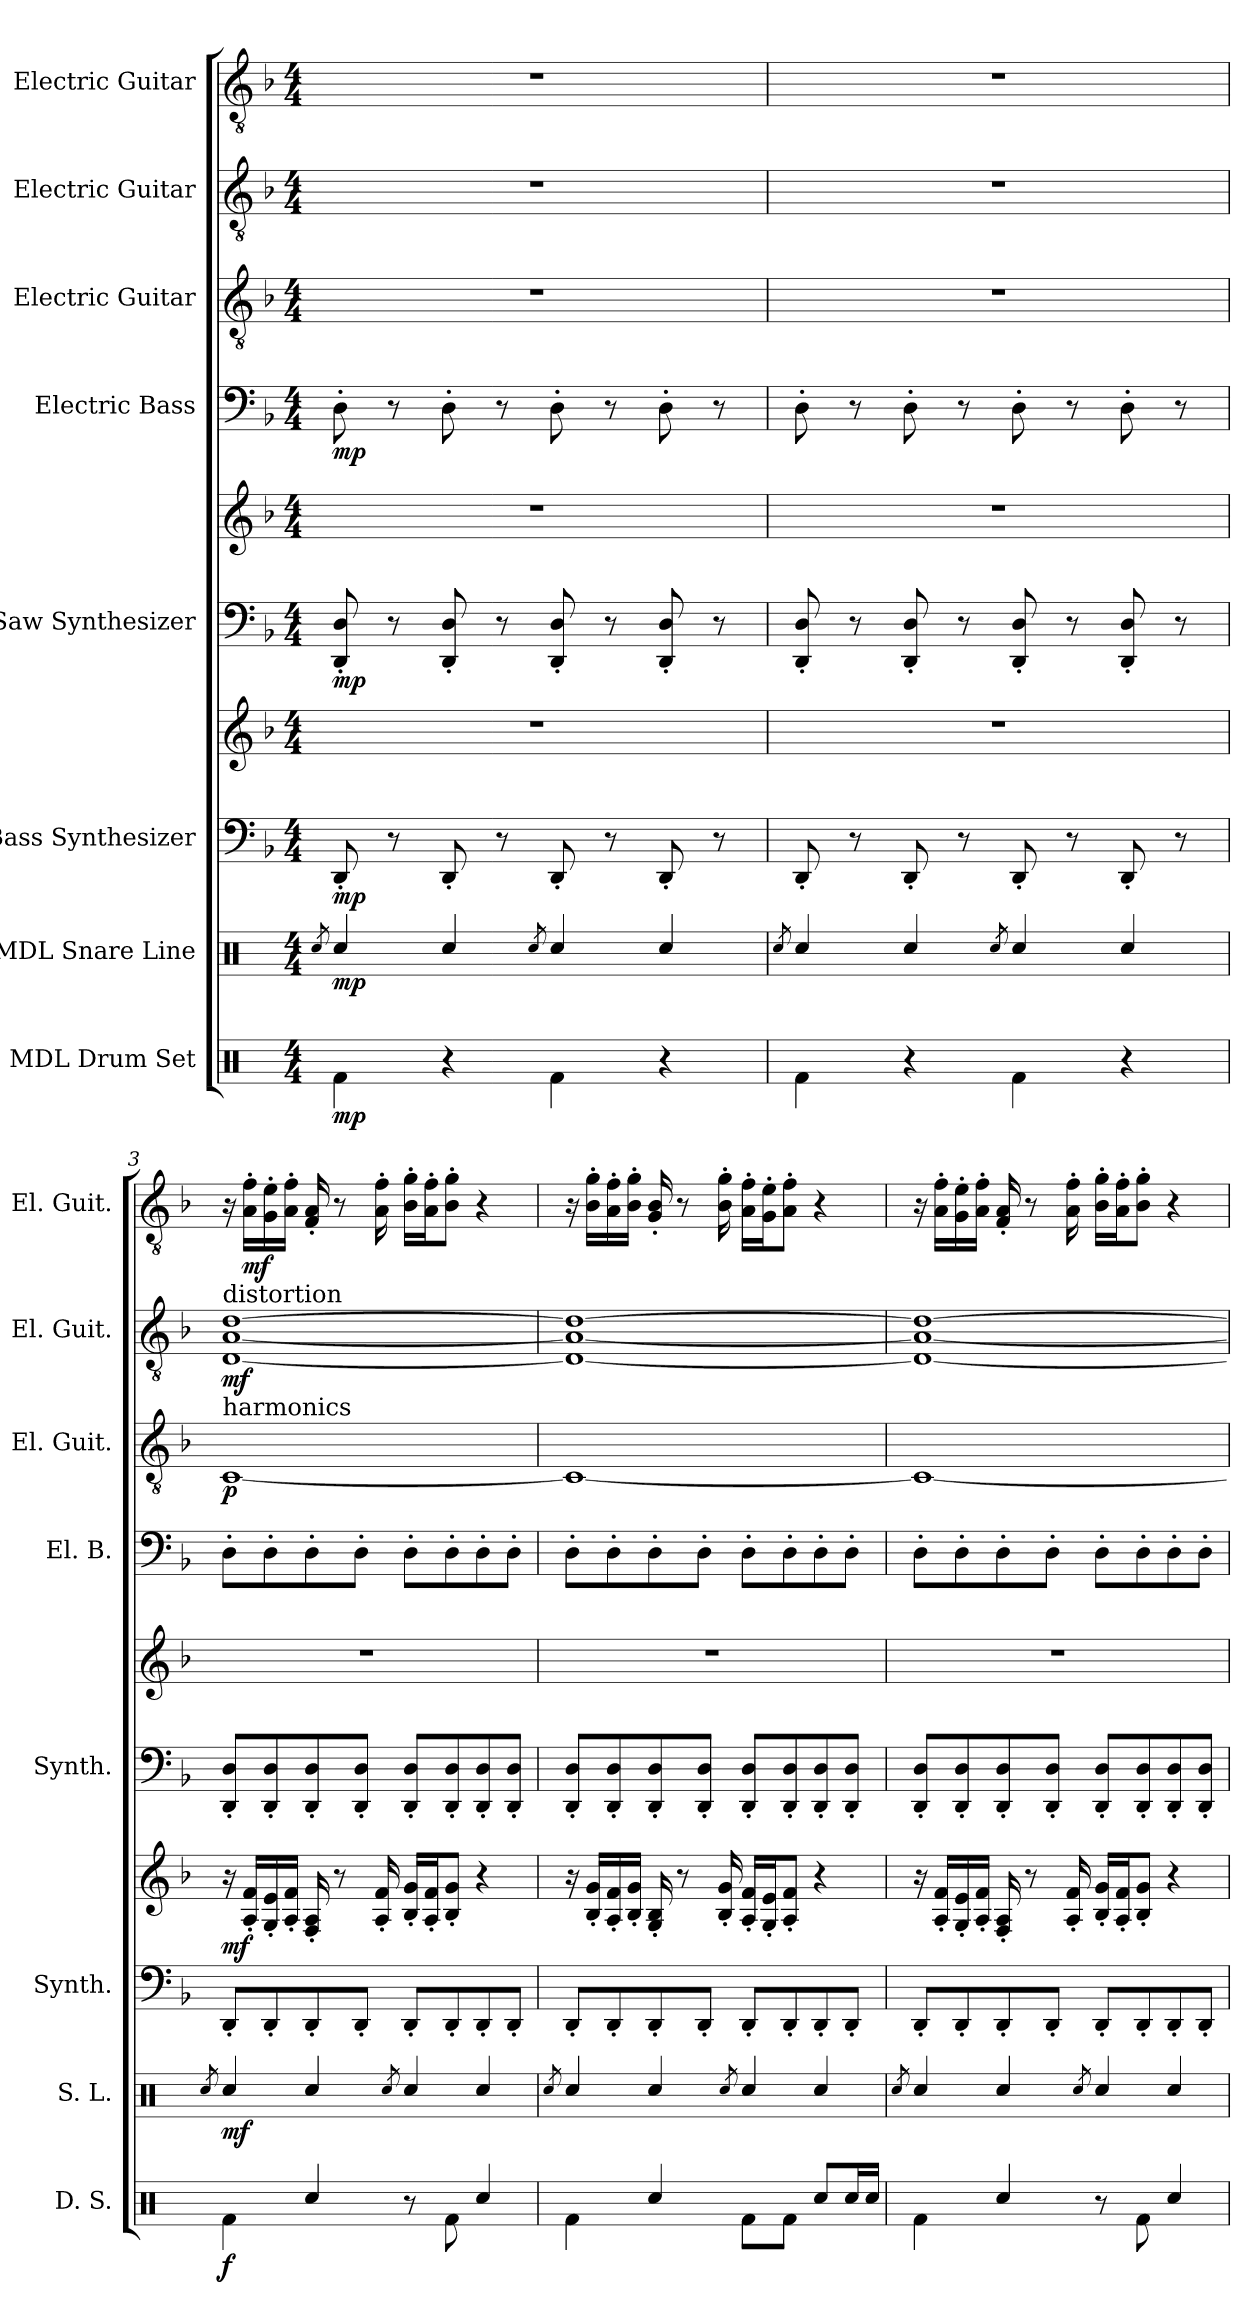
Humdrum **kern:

**kern	**dynam	**kern	**dynam	**kern	**kern	**dynam	**kern	**kern	**dynam	**kern	**dynam	**kern	**dynam	**kern	**dynam	**kern	**dynam
*part8	*part8	*part7	*part7	*part6	*part6	*part6	*part5	*part5	*part5	*part4	*part4	*part3	*part3	*part2	*part2	*part1	*part1
*staff10	*staff10	*staff9	*staff9	*staff8	*staff7	*staff7/8	*staff6	*staff5	*staff5/6	*staff4	*staff4	*staff3	*staff3	*staff2	*staff2	*staff1	*staff1
*I"MDL Drum Set	*	*I"MDL Snare Line	*	*I"Bass Synthesizer	*	*	*I"Saw Synthesizer	*	*	*I"Electric Bass	*	*I"Electric Guitar	*	*I"Electric Guitar	*	*I"Electric Guitar	*
*I'D. S.	*	*I'S. L.	*	*I'Synth.	*	*	*I'Synth.	*	*	*I'El. B.	*	*I'El. Guit.	*	*I'El. Guit.	*	*I'El. Guit.	*
*clefX	*	*clefX	*	*clefF4	*clefG2	*	*clefF4	*clefG2	*	*clefF4	*	*clefGv2	*	*clefGv2	*	*clefGv2	*
*	*	*	*	*	*	*	*	*	*	*ITrd7c12	*	*	*	*	*	*	*
*k[]	*	*k[]	*	*k[b-]	*k[b-]	*	*k[b-]	*k[b-]	*	*k[b-]	*	*k[b-]	*	*k[b-]	*	*k[b-]	*
*M4/4	*	*M4/4	*	*M4/4	*M4/4	*	*M4/4	*M4/4	*	*M4/4	*	*M4/4	*	*M4/4	*	*M4/4	*
*MM90	*	*MM90	*	*MM90	*MM90	*	*MM90	*MM90	*	*MM90	*	*MM90	*	*MM90	*	*MM90	*
=1	=1	=1	=1	=1	=1	=1	=1	=1	=1	=1	=1	=1	=1	=1	=1	=1	=1
.	.	8qRcc/	.	.	.	.	.	.	.	.	.	.	.	.	.	.	.
!	!LO:DY:b	!	!LO:DY:b	!	!	!LO:DY:b=2	!	!	!LO:DY:b=2	!	!LO:DY:b	!	!	!	!	!	!
4Rf\	mp	4Rcc/	mp	8DD'/	1r	mp	8DD/' 8D/'	1r	mp	8DD'\	mp	1r	.	1r	.	1r	.
.	.	.	.	8r	.	.	8r	.	.	8r	.	.	.	.	.	.	.
4r	.	4Rcc/	.	8DD'/	.	.	8DD/' 8D/'	.	.	8DD'\	.	.	.	.	.	.	.
.	.	.	.	8r	.	.	8r	.	.	8r	.	.	.	.	.	.	.
.	.	8qRcc/	.	.	.	.	.	.	.	.	.	.	.	.	.	.	.
4Rf\	.	4Rcc/	.	8DD'/	.	.	8DD/' 8D/'	.	.	8DD'\	.	.	.	.	.	.	.
.	.	.	.	8r	.	.	8r	.	.	8r	.	.	.	.	.	.	.
4r	.	4Rcc/	.	8DD'/	.	.	8DD/' 8D/'	.	.	8DD'\	.	.	.	.	.	.	.
.	.	.	.	8r	.	.	8r	.	.	8r	.	.	.	.	.	.	.
=2	=2	=2	=2	=2	=2	=2	=2	=2	=2	=2	=2	=2	=2	=2	=2	=2	=2
.	.	8qRcc/	.	.	.	.	.	.	.	.	.	.	.	.	.	.	.
4Rf\	.	4Rcc/	.	8DD'/	1r	.	8DD/' 8D/'	1r	.	8DD'\	.	1r	.	1r	.	1r	.
.	.	.	.	8r	.	.	8r	.	.	8r	.	.	.	.	.	.	.
4r	.	4Rcc/	.	8DD'/	.	.	8DD/' 8D/'	.	.	8DD'\	.	.	.	.	.	.	.
.	.	.	.	8r	.	.	8r	.	.	8r	.	.	.	.	.	.	.
.	.	8qRcc/	.	.	.	.	.	.	.	.	.	.	.	.	.	.	.
4Rf\	.	4Rcc/	.	8DD'/	.	.	8DD/' 8D/'	.	.	8DD'\	.	.	.	.	.	.	.
.	.	.	.	8r	.	.	8r	.	.	8r	.	.	.	.	.	.	.
4r	.	4Rcc/	.	8DD'/	.	.	8DD/' 8D/'	.	.	8DD'\	.	.	.	.	.	.	.
.	.	.	.	8r	.	.	8r	.	.	8r	.	.	.	.	.	.	.
!!LO:PB:g=z
=3	=3	=3	=3	=3	=3	=3	=3	=3	=3	=3	=3	=3	=3	=3	=3	=3	=3
.	.	8qRcc/	.	.	.	.	.	.	.	.	.	.	.	.	.	.	.
!	!	!	!	!	!	!	!	!	!	!	!	!	!	!LO:TX:a:t=distortion	!	!	!
!	!	!	!	!	!	!	!	!	!	!	!	!LO:TX:a:t=harmonics	!	!	!	!	!
!	!LO:DY:b	!	!LO:DY:b	!	!	!LO:DY:b	!	!	!	!	!	!	!LO:DY:b	!	!LO:DY:b	!	!
4Rf\	f	4Rcc/	mf	8DD'/L	16r	mf	8DD/' 8D/'L	1r	.	8DD'\L	.	[1C	p	[1D [1A [1d	mf	16r	.
!	!	!	!	!	!	!	!	!	!	!	!	!	!	!	!	!	!LO:DY:b
.	.	.	.	.	16A/' 16f/'LL	.	.	.	.	.	.	.	.	.	.	16A\' 16f\'LL	mf
.	.	.	.	8DD'/	16G/' 16e/'	.	8DD/' 8D/'	.	.	8DD'\	.	.	.	.	.	16G\' 16e\'	.
.	.	.	.	.	16A/' 16f/'JJ	.	.	.	.	.	.	.	.	.	.	16A\' 16f\'JJ	.
4Rcc/	.	4Rcc/	.	8DD'/	16F/' 16A/'	.	8DD/' 8D/'	.	.	8DD'\	.	.	.	.	.	16F/' 16A/'	.
.	.	.	.	.	8r	.	.	.	.	.	.	.	.	.	.	8r	.
.	.	.	.	8DD'/J	.	.	8DD/' 8D/'J	.	.	8DD'\J	.	.	.	.	.	.	.
.	.	.	.	.	16A/' 16f/'	.	.	.	.	.	.	.	.	.	.	16A\' 16f\'	.
.	.	8qRcc/	.	.	.	.	.	.	.	.	.	.	.	.	.	.	.
8r	.	4Rcc/	.	8DD'/L	16B-/' 16g/'LL	.	8DD/' 8D/'L	.	.	8DD'\L	.	.	.	.	.	16B-\' 16g\'LL	.
.	.	.	.	.	16A/' 16f/'J	.	.	.	.	.	.	.	.	.	.	16A\' 16f\'J	.
8Rf\	.	.	.	8DD'/	8B-/' 8g/'J	.	8DD/' 8D/'	.	.	8DD'\	.	.	.	.	.	8B-\' 8g\'J	.
4Rcc/	.	4Rcc/	.	8DD'/	4r	.	8DD/' 8D/'	.	.	8DD'\	.	.	.	.	.	4r	.
.	.	.	.	8DD'/J	.	.	8DD/' 8D/'J	.	.	8DD'\J	.	.	.	.	.	.	.
=4	=4	=4	=4	=4	=4	=4	=4	=4	=4	=4	=4	=4	=4	=4	=4	=4	=4
.	.	8qRcc/	.	.	.	.	.	.	.	.	.	.	.	.	.	.	.
4Rf\	.	4Rcc/	.	8DD'/L	16r	.	8DD/' 8D/'L	1r	.	8DD'\L	.	1C_	.	1D_ 1A_ 1d_	.	16r	.
.	.	.	.	.	16B-/' 16g/'LL	.	.	.	.	.	.	.	.	.	.	16B-\' 16g\'LL	.
.	.	.	.	8DD'/	16A/' 16f/'	.	8DD/' 8D/'	.	.	8DD'\	.	.	.	.	.	16A\' 16f\'	.
.	.	.	.	.	16B-/' 16g/'JJ	.	.	.	.	.	.	.	.	.	.	16B-\' 16g\'JJ	.
4Rcc/	.	4Rcc/	.	8DD'/	16G/' 16B-/'	.	8DD/' 8D/'	.	.	8DD'\	.	.	.	.	.	16G/' 16B-/'	.
.	.	.	.	.	8r	.	.	.	.	.	.	.	.	.	.	8r	.
.	.	.	.	8DD'/J	.	.	8DD/' 8D/'J	.	.	8DD'\J	.	.	.	.	.	.	.
.	.	.	.	.	16B-/' 16g/'	.	.	.	.	.	.	.	.	.	.	16B-\' 16g\'	.
.	.	8qRcc/	.	.	.	.	.	.	.	.	.	.	.	.	.	.	.
8Rf\L	.	4Rcc/	.	8DD'/L	16A/' 16f/'LL	.	8DD/' 8D/'L	.	.	8DD'\L	.	.	.	.	.	16A\' 16f\'LL	.
.	.	.	.	.	16G/' 16e/'J	.	.	.	.	.	.	.	.	.	.	16G\' 16e\'J	.
8Rf\J	.	.	.	8DD'/	8A/' 8f/'J	.	8DD/' 8D/'	.	.	8DD'\	.	.	.	.	.	8A\' 8f\'J	.
8Rcc/L	.	4Rcc/	.	8DD'/	4r	.	8DD/' 8D/'	.	.	8DD'\	.	.	.	.	.	4r	.
16Rcc/L	.	.	.	8DD'/J	.	.	8DD/' 8D/'J	.	.	8DD'\J	.	.	.	.	.	.	.
16Rcc/JJ	.	.	.	.	.	.	.	.	.	.	.	.	.	.	.	.	.
!!LO:PB:g=z
=5	=5	=5	=5	=5	=5	=5	=5	=5	=5	=5	=5	=5	=5	=5	=5	=5	=5
.	.	8qRcc/	.	.	.	.	.	.	.	.	.	.	.	.	.	.	.
4Rf\	.	4Rcc/	.	8DD'/L	16r	.	8DD/' 8D/'L	1r	.	8DD'\L	.	1C_	.	1D_ 1A_ 1d_	.	16r	.
.	.	.	.	.	16A/' 16f/'LL	.	.	.	.	.	.	.	.	.	.	16A\' 16f\'LL	.
.	.	.	.	8DD'/	16G/' 16e/'	.	8DD/' 8D/'	.	.	8DD'\	.	.	.	.	.	16G\' 16e\'	.
.	.	.	.	.	16A/' 16f/'JJ	.	.	.	.	.	.	.	.	.	.	16A\' 16f\'JJ	.
4Rcc/	.	4Rcc/	.	8DD'/	16F/' 16A/'	.	8DD/' 8D/'	.	.	8DD'\	.	.	.	.	.	16F/' 16A/'	.
.	.	.	.	.	8r	.	.	.	.	.	.	.	.	.	.	8r	.
.	.	.	.	8DD'/J	.	.	8DD/' 8D/'J	.	.	8DD'\J	.	.	.	.	.	.	.
.	.	.	.	.	16A/' 16f/'	.	.	.	.	.	.	.	.	.	.	16A\' 16f\'	.
.	.	8qRcc/	.	.	.	.	.	.	.	.	.	.	.	.	.	.	.
8r	.	4Rcc/	.	8DD'/L	16B-/' 16g/'LL	.	8DD/' 8D/'L	.	.	8DD'\L	.	.	.	.	.	16B-\' 16g\'LL	.
.	.	.	.	.	16A/' 16f/'J	.	.	.	.	.	.	.	.	.	.	16A\' 16f\'J	.
8Rf\	.	.	.	8DD'/	8B-/' 8g/'J	.	8DD/' 8D/'	.	.	8DD'\	.	.	.	.	.	8B-\' 8g\'J	.
4Rcc/	.	4Rcc/	.	8DD'/	4r	.	8DD/' 8D/'	.	.	8DD'\	.	.	.	.	.	4r	.
.	.	.	.	8DD'/J	.	.	8DD/' 8D/'J	.	.	8DD'\J	.	.	.	.	.	.	.
=	=	=	=	=	=	=	=	=	=	=	=	=	=	=	=	=	=
*-	*-	*-	*-	*-	*-	*-	*-	*-	*-	*-	*-	*-	*-	*-	*-	*-	*-
